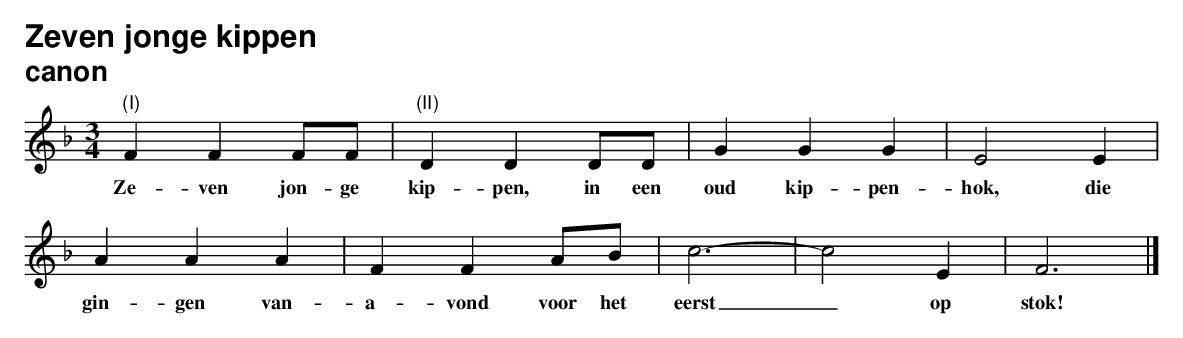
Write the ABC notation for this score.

X:1
T:Zeven jonge kippen
T:canon
L:1/4
M:3/4
K:F
"(I)"F F F/F/ | "(II)"D D D/D/ | G G G | E2 E |$ A A A | F F A/B/ | c3- | c2 E | F3 |]
w: Ze- ven jon- ge|kip- pen, in een|oud kip- pen-|hok, die|gin- gen van-|a- vond voor het|eerst|_ op|stok!|
